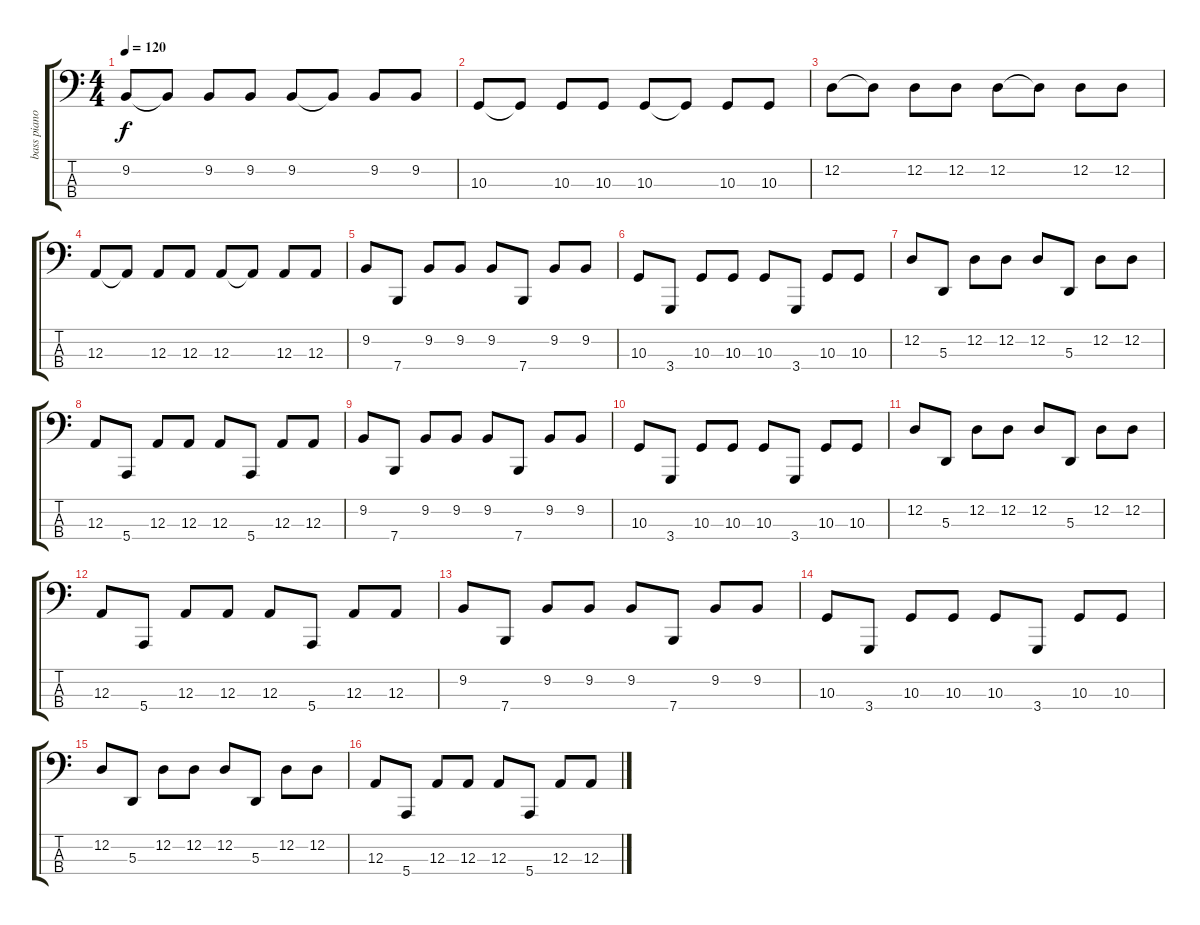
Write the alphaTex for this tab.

\track ("bass piano" "bass piano") {instrument brightacousticpiano}
\staff {score tabs}
\tuning (G2 D2 A1 E1) {hide}
\ts (4 4)
\tempo 120
\clef f4
\ks c
9.2.8{dy f instrument brightacousticpiano} 9.2{t}.8 9.2.8 9.2.8 9.2.8 9.2{t}.8 9.2.8 9.2.8 |
10.3.8 10.3{t}.8 10.3.8 10.3.8 10.3.8 10.3{t}.8 10.3.8 10.3.8 |
12.2.8 12.2{t}.8 12.2.8 12.2.8 12.2.8 12.2{t}.8 12.2.8 12.2.8 |
12.3.8 12.3{t}.8 12.3.8 12.3.8 12.3.8 12.3{t}.8 12.3.8 12.3.8 |
9.2.8{instrument electricbasspick} 7.4.8 9.2.8 9.2.8 9.2.8 7.4.8 9.2.8 9.2.8 |
10.3.8 3.4.8 10.3.8 10.3.8 10.3.8 3.4.8 10.3.8 10.3.8 |
12.2.8 5.3.8 12.2.8 12.2.8 12.2.8 5.3.8 12.2.8 12.2.8 |
12.3.8 5.4.8 12.3.8 12.3.8 12.3.8 5.4.8 12.3.8 12.3.8 |
9.2.8{instrument electricbasspick} 7.4.8 9.2.8 9.2.8 9.2.8 7.4.8 9.2.8 9.2.8 |
10.3.8 3.4.8 10.3.8 10.3.8 10.3.8 3.4.8 10.3.8 10.3.8 |
12.2.8 5.3.8 12.2.8 12.2.8 12.2.8 5.3.8 12.2.8 12.2.8 |
12.3.8 5.4.8 12.3.8 12.3.8 12.3.8 5.4.8 12.3.8 12.3.8 |
9.2.8{instrument electricbasspick} 7.4.8 9.2.8 9.2.8 9.2.8 7.4.8 9.2.8 9.2.8 |
10.3.8 3.4.8 10.3.8 10.3.8 10.3.8 3.4.8 10.3.8 10.3.8 |
12.2.8 5.3.8 12.2.8 12.2.8 12.2.8 5.3.8 12.2.8 12.2.8 |
12.3.8 5.4.8 12.3.8 12.3.8 12.3.8 5.4.8 12.3.8 12.3.8
